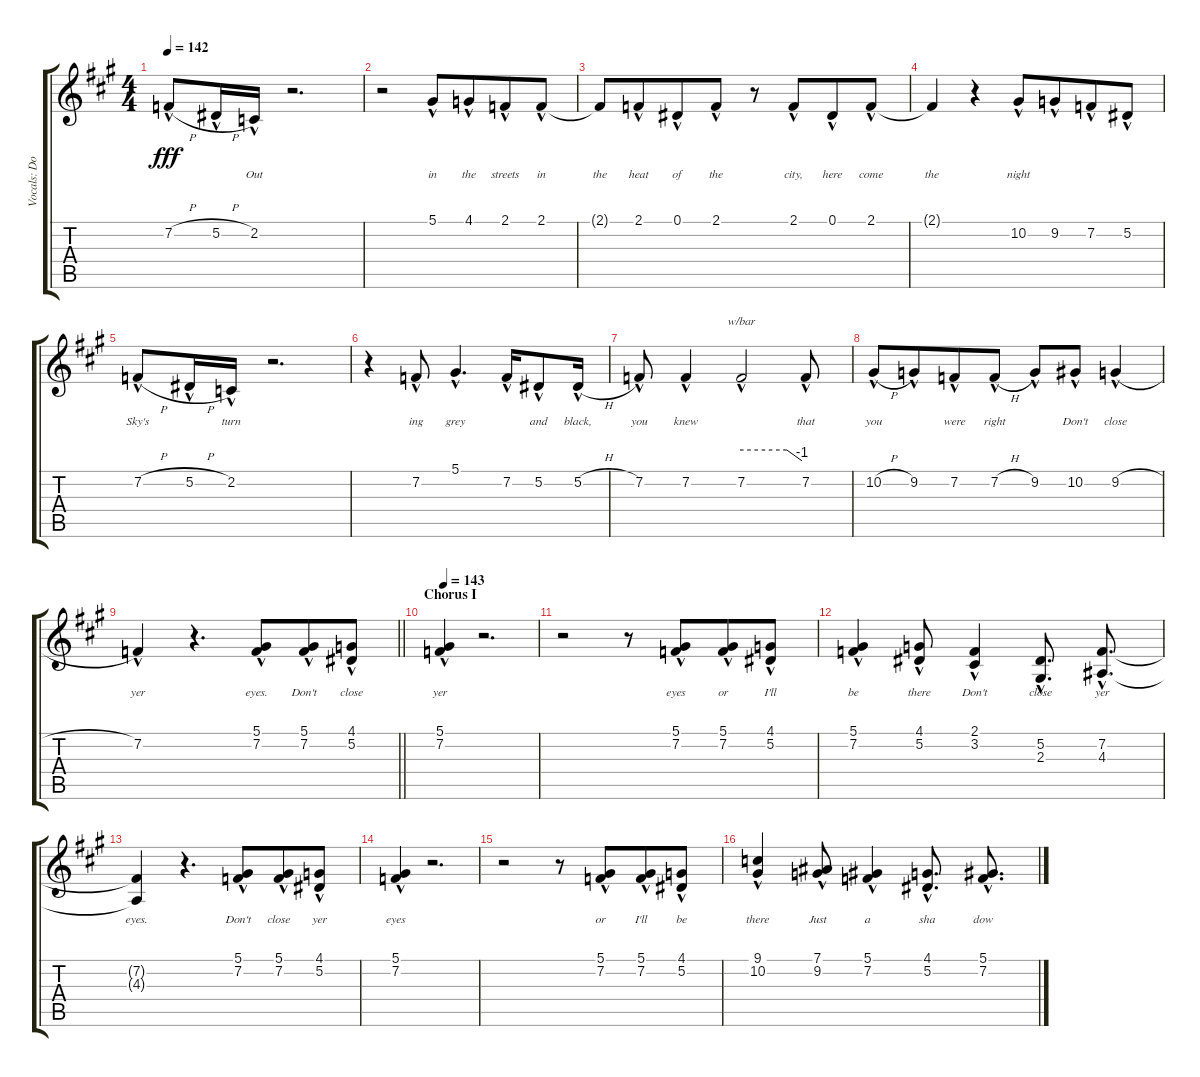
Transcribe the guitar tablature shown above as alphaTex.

\track ("Vocals: Don" "Vocals: Do") {instrument lead2sawtooth}
\staff {score tabs}
\tuning (Eb4 Bb3 Gb3 Db3 Ab2 Eb2) {hide}
\ts (4 4)
\tempo 142
\clef g2
\ks a
7.2{h hac}.8{lyrics (0 "") lyrics (1 "") lyrics (2 "") lyrics (3 "") lyrics (4 "") dy fff} 5.2{h hac}.16{lyrics (0 "") lyrics (1 "") lyrics (2 "") lyrics (3 "") lyrics (4 "")} 2.2{hac}.16{lyrics (0 "Out") lyrics (1 "") lyrics (2 "") lyrics (3 "") lyrics (4 "")} r.2{d} |
r.2 5.1{hac}.8{lyrics (0 "in") lyrics (1 "") lyrics (2 "") lyrics (3 "") lyrics (4 "")} 4.1{hac}.8{lyrics (0 "the") lyrics (1 "") lyrics (2 "") lyrics (3 "") lyrics (4 "") beam merge} 2.1{hac}.8{lyrics (0 "streets") lyrics (1 "") lyrics (2 "") lyrics (3 "") lyrics (4 "")} 2.1{hac}.8{lyrics (0 "in") lyrics (1 "") lyrics (2 "") lyrics (3 "") lyrics (4 "")} |
2.1{t}.8{lyrics (0 "the") lyrics (1 "") lyrics (2 "") lyrics (3 "") lyrics (4 "")} 2.1{hac}.8{lyrics (0 "heat") lyrics (1 "") lyrics (2 "") lyrics (3 "") lyrics (4 "") beam merge} 0.1{hac}.8{lyrics (0 "of") lyrics (1 "") lyrics (2 "") lyrics (3 "") lyrics (4 "")} 2.1{hac}.8{lyrics (0 "the") lyrics (1 "") lyrics (2 "") lyrics (3 "") lyrics (4 "")} r.8 2.1{hac}.8{lyrics (0 "city,") lyrics (1 "") lyrics (2 "") lyrics (3 "") lyrics (4 "") beam merge} 0.1{hac}.8{lyrics (0 "here") lyrics (1 "") lyrics (2 "") lyrics (3 "") lyrics (4 "")} 2.1{hac}.8{lyrics (0 "come") lyrics (1 "") lyrics (2 "") lyrics (3 "") lyrics (4 "")} |
2.1{t}.4{lyrics (0 "the") lyrics (1 "") lyrics (2 "") lyrics (3 "") lyrics (4 "")} r.4 10.2{hac}.8{lyrics (0 "night") lyrics (1 "") lyrics (2 "") lyrics (3 "") lyrics (4 "")} 9.2{hac}.8{lyrics (0 "") lyrics (1 "") lyrics (2 "") lyrics (3 "") lyrics (4 "") beam merge} 7.2{hac}.8{lyrics (0 "") lyrics (1 "") lyrics (2 "") lyrics (3 "") lyrics (4 "")} 5.2{hac}.8{lyrics (0 "") lyrics (1 "") lyrics (2 "") lyrics (3 "") lyrics (4 "")} |
7.2{h hac}.8{lyrics (0 "Sky's") lyrics (1 "") lyrics (2 "") lyrics (3 "") lyrics (4 "")} 5.2{h hac}.16{lyrics (0 "") lyrics (1 "") lyrics (2 "") lyrics (3 "") lyrics (4 "")} 2.2{hac}.16{lyrics (0 "turn") lyrics (1 "") lyrics (2 "") lyrics (3 "") lyrics (4 "")} r.2{d} |
r.4 7.2{hac}.8{lyrics (0 "ing") lyrics (1 "") lyrics (2 "") lyrics (3 "") lyrics (4 "")} 5.1{hac}.4{d lyrics (0 "grey") lyrics (1 "") lyrics (2 "") lyrics (3 "") lyrics (4 "")} 7.2{hac}.16{lyrics (0 "") lyrics (1 "") lyrics (2 "") lyrics (3 "") lyrics (4 "")} 5.2{hac}.8{lyrics (0 "and") lyrics (1 "") lyrics (2 "") lyrics (3 "") lyrics (4 "")} 5.2{h hac}.16{lyrics (0 "black,") lyrics (1 "") lyrics (2 "") lyrics (3 "") lyrics (4 "")} |
7.2{hac}.8{lyrics (0 "you") lyrics (1 "") lyrics (2 "") lyrics (3 "") lyrics (4 "")} 7.2{hac}.4{lyrics (0 "knew") lyrics (1 "") lyrics (2 "") lyrics (3 "") lyrics (4 "")} 7.2{hac}.2{tbe (custom default 0 0 45 0 60 -4) lyrics (0 "") lyrics (1 "") lyrics (2 "") lyrics (3 "") lyrics (4 "")} 7.2{hac}.8{lyrics (0 "that") lyrics (1 "") lyrics (2 "") lyrics (3 "") lyrics (4 "")} |
10.2{h hac}.8{lyrics (0 "you") lyrics (1 "") lyrics (2 "") lyrics (3 "") lyrics (4 "")} 9.2{hac}.8{lyrics (0 "") lyrics (1 "") lyrics (2 "") lyrics (3 "") lyrics (4 "") beam merge} 7.2{hac}.8{lyrics (0 "were") lyrics (1 "") lyrics (2 "") lyrics (3 "") lyrics (4 "")} 7.2{h hac}.8{lyrics (0 "right") lyrics (1 "") lyrics (2 "") lyrics (3 "") lyrics (4 "")} 9.2{hac}.8{lyrics (0 "") lyrics (1 "") lyrics (2 "") lyrics (3 "") lyrics (4 "")} 10.2{hac}.8{lyrics (0 "Don't") lyrics (1 "") lyrics (2 "") lyrics (3 "") lyrics (4 "")} 9.2{h hac}.4{lyrics (0 "close") lyrics (1 "") lyrics (2 "") lyrics (3 "") lyrics (4 "")} |
\barLineRight lightlight
7.2{hac}.4{lyrics (0 "yer") lyrics (1 "") lyrics (2 "") lyrics (3 "") lyrics (4 "")} r.4{d} (5.1{hac} 7.2{hac}).8{lyrics (0 "eyes.") lyrics (1 "") lyrics (2 "") lyrics (3 "") lyrics (4 "") beam merge} (5.1{hac} 7.2{hac}).8{lyrics (0 "Don't") lyrics (1 "") lyrics (2 "") lyrics (3 "") lyrics (4 "")} (4.1{hac} 5.2{hac}).8{lyrics (0 "close") lyrics (1 "") lyrics (2 "") lyrics (3 "") lyrics (4 "")} |
\section ("" "Chorus I")
\tempo 143
(5.1{hac} 7.2{hac}).4{lyrics (0 "yer") lyrics (1 "") lyrics (2 "") lyrics (3 "") lyrics (4 "")} r.2{d} |
r.2 r.8 (5.1{hac} 7.2{hac}).8{lyrics (0 "eyes") lyrics (1 "") lyrics (2 "") lyrics (3 "") lyrics (4 "") beam merge} (5.1{hac} 7.2{hac}).8{lyrics (0 "or") lyrics (1 "") lyrics (2 "") lyrics (3 "") lyrics (4 "")} (4.1{hac} 5.2{hac}).8{lyrics (0 "I'll") lyrics (1 "") lyrics (2 "") lyrics (3 "") lyrics (4 "")} |
(5.1{hac} 7.2{hac}).4{lyrics (0 "be") lyrics (1 "") lyrics (2 "") lyrics (3 "") lyrics (4 "")} (4.1{hac} 5.2{hac}).8{lyrics (0 "there") lyrics (1 "") lyrics (2 "") lyrics (3 "") lyrics (4 "")} (2.1{hac} 3.2{hac}).4{lyrics (0 "Don't") lyrics (1 "") lyrics (2 "") lyrics (3 "") lyrics (4 "")} (5.2{hac} 2.3{hac}).8{d lyrics (0 "close") lyrics (1 "") lyrics (2 "") lyrics (3 "") lyrics (4 "")} (7.2{hac} 4.3{hac}).8{d lyrics (0 "yer") lyrics (1 "") lyrics (2 "") lyrics (3 "") lyrics (4 "")} |
(7.2{t} 4.3{t}).4{lyrics (0 "eyes.") lyrics (1 "") lyrics (2 "") lyrics (3 "") lyrics (4 "")} r.4{d} (5.1{hac} 7.2{hac}).8{lyrics (0 "Don't") lyrics (1 "") lyrics (2 "") lyrics (3 "") lyrics (4 "") beam merge} (5.1{hac} 7.2{hac}).8{lyrics (0 "close") lyrics (1 "") lyrics (2 "") lyrics (3 "") lyrics (4 "")} (4.1{hac} 5.2{hac}).8{lyrics (0 "yer") lyrics (1 "") lyrics (2 "") lyrics (3 "") lyrics (4 "")} |
(5.1{hac} 7.2{hac}).4{lyrics (0 "eyes") lyrics (1 "") lyrics (2 "") lyrics (3 "") lyrics (4 "")} r.2{d} |
r.2 r.8 (5.1{hac} 7.2{hac}).8{lyrics (0 "or") lyrics (1 "") lyrics (2 "") lyrics (3 "") lyrics (4 "") beam merge} (5.1{hac} 7.2{hac}).8{lyrics (0 "I'll") lyrics (1 "") lyrics (2 "") lyrics (3 "") lyrics (4 "")} (4.1{hac} 5.2{hac}).8{lyrics (0 "be") lyrics (1 "") lyrics (2 "") lyrics (3 "") lyrics (4 "")} |
(9.1{hac} 10.2{hac}).4{lyrics (0 "there") lyrics (1 "") lyrics (2 "") lyrics (3 "") lyrics (4 "")} (7.1{hac} 9.2{hac}).8{lyrics (0 "Just") lyrics (1 "") lyrics (2 "") lyrics (3 "") lyrics (4 "")} (5.1{hac} 7.2{hac}).4{lyrics (0 "a") lyrics (1 "") lyrics (2 "") lyrics (3 "") lyrics (4 "")} (4.1{hac} 5.2{hac}).8{d lyrics (0 "sha") lyrics (1 "") lyrics (2 "") lyrics (3 "") lyrics (4 "")} (5.1{hac} 7.2{hac}).8{d lyrics (0 "dow") lyrics (1 "") lyrics (2 "") lyrics (3 "") lyrics (4 "")}
